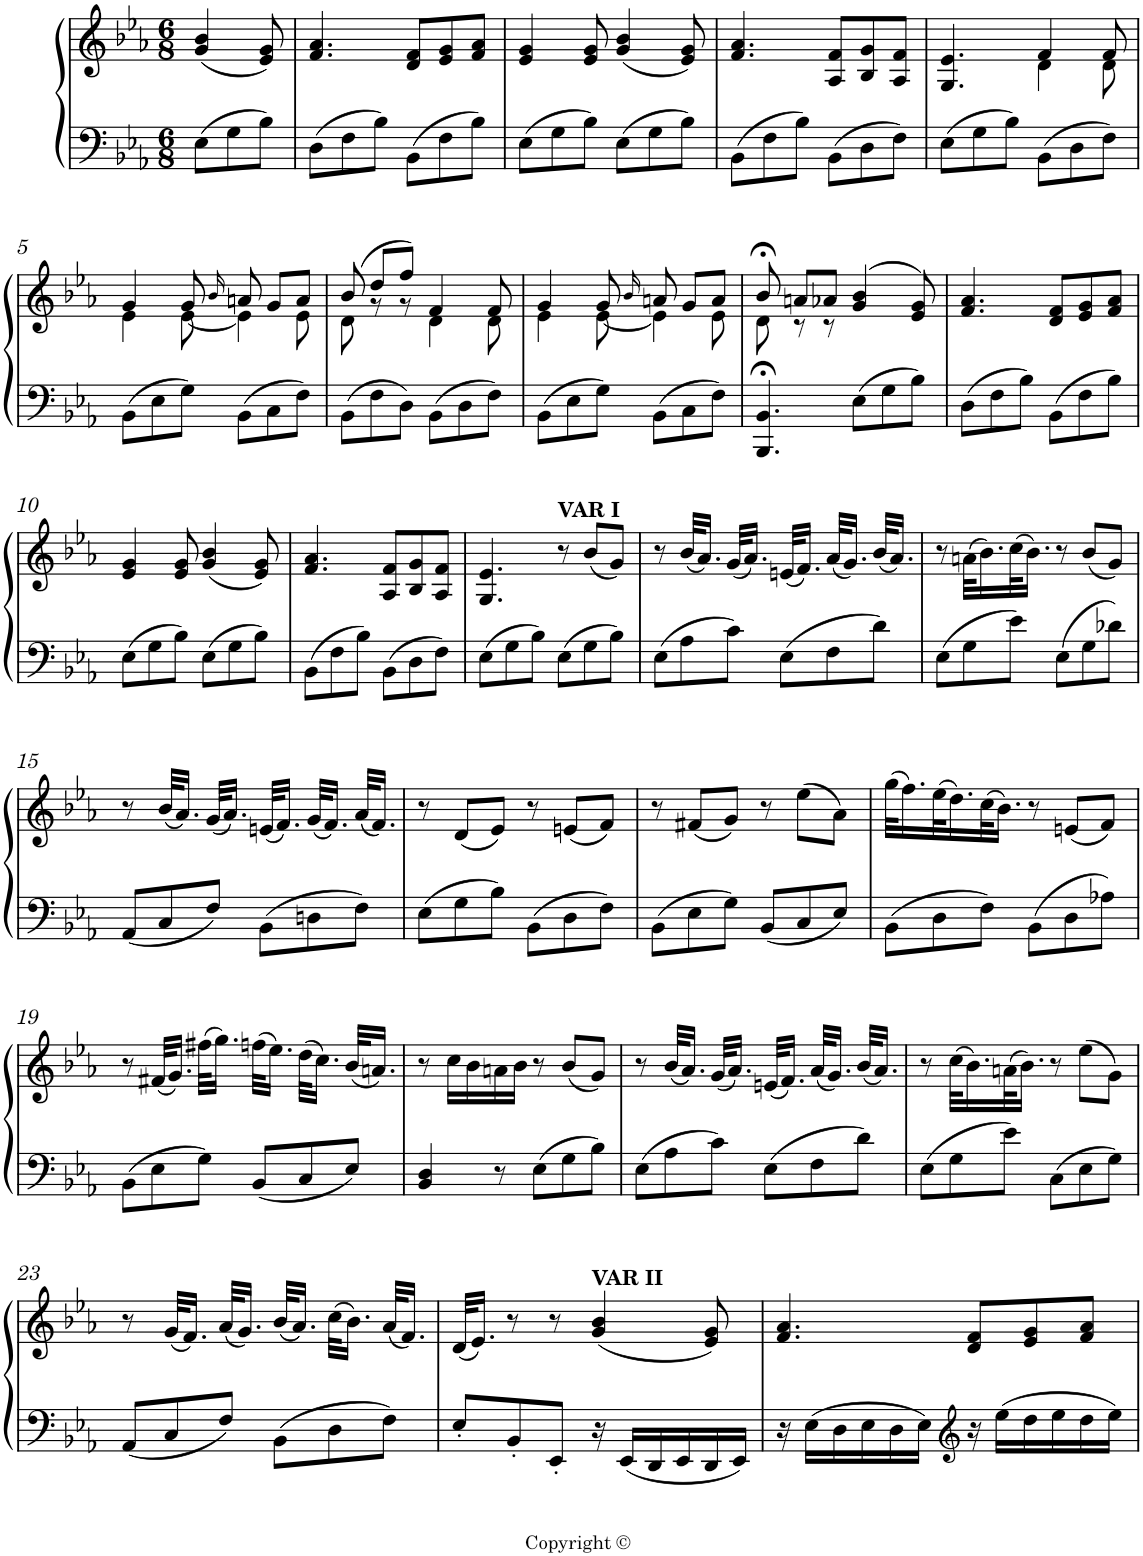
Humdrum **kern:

**kern	**kern
*part1	*part1
*staff2	*staff1
*I"Piano	*
*I'Pno.	*
*clefF4	*clefG2
*k[b-e-a-]	*k[b-e-a-]
*E-:	*E-:
*M6/8	*M6/8
=	=
8E-\L	(<4g/ 4b-/
8G\	.
8B-\J	8e-/ 8g/)
=1	=1
8D\L	4.f/ 4.a-/
8F\	.
8B-\J	.
8BB-\L	8d/ 8f/L
8F\	8e-/ 8g/
8B-\J	8f/ 8a-/J
=2	=2
8E-\L	4e-/ 4g/
8G\	.
8B-\J	8e-/ 8g/
8E-\L	(<4g/ 4b-/
8G\	.
8B-\J	8e-/ 8g/)
=3	=3
8BB-\L	4.f/ 4.a-/
8F\	.
8B-\J	.
8BB-\L	8A-/ 8f/L
8D\	8B-/ 8g/
8F\J	8A-/ 8f/J
=4	=4
*	*^
8E-\L	4.G/ 4.e-/	4.ryy
8G\	.	.
8B-\J	.	.
8BB-\L	4f/	4d\
8D\	.	.
8F\J	8f/	8d\
!!LO:LB:g=z	!!
=5	=5	=5
8BB-\L	4g/	4e-\
8E-\	.	.
8G\J	8g/	[8e-\
.	16qb-/	.
8BB-\L	8an/	4e-\]
8C\	8g/L	.
8F\J	8a/J	8e-\
=6	=6	=6
8BB-\L	(>8b-/	8d\
8F\	8dd/L	8r
8D\J	8ff/J)	8r
8BB-\L	4f/	4d\
8D\	.	.
8F\J	8f/	8d\
=7	=7	=7
8BB-\L	4g/	4e-\
8E-\	.	.
8G\J	8g/	[8e-\
.	16qb-/	.
8BB-\L	8an/	4e-\]
8C\	8g/L	.
8F\J	8a/J	8e-\
=8	=8	=8
4.BBB-/;< 4.BB-/;<	8b-;</	8d\
.	8an/L	8r
.	8a-X/J	8r
8E-\L	(>4g/ 4b-/	4.ryy
8G\	.	.
8B-\J	8e-/ 8g/)	.
*	*v	*v
=9	=9
8D\L	4.f/ 4.a-/
8F\	.
8B-\J	.
8BB-\L	8d/ 8f/L
8F\	8e-/ 8g/
8B-\J	8f/ 8a-/J
!!LO:LB:g=z
=10	=10
8E-\L	4e-/ 4g/
8G\	.
8B-\J	8e-/ 8g/
8E-\L	(<4g/ 4b-/
8G\	.
8B-\J	8e-/ 8g/)
=11	=11
8BB-\L	4.f/ 4.a-/
8F\	.
8B-\J	.
8BB-\L	8A-/ 8f/L
8D\	8B-/ 8g/
8F\J	8A-/ 8f/J
=12	=12
8E-\L	4.G/ 4.e-/
8G\	.
8B-\J	.
!	!LO:TX:a:B:t=VAR I
8E-\L	8r
8G\	(<8b-/L
8B-\J	8g/J)
=13	=13
8E-\L	8r
8A-\	(<32b-/KLL
.	16.a-/JJ)
8c\J	(<32g/KLL
.	16.a-/JJ)
8E-\L	(<32en/KLL
.	16.f/JJ)
8F\	(<32a-/KLL
.	16.g/JJ)
8d\J	(<32b-/KLL
.	16.a-/JJ)
=14	=14
8E-\L	8r
8G\	(>32an\KLL
.	16.b-\)
8e-\J	(>32cc\K
.	16.b-\JJ)
8E-\L	8r
8G\	(<8b-/L
8d-X\J	8g/J)
!!LO:LB:g=z
=15	=15
8AA-/L	8r
8C/	(<32b-/KLL
.	16.a-/JJ)
8F/J	(<32g/KLL
.	16.a-/JJ)
8BB-\L	(<32en/KLL
.	16.f/JJ)
8Dn\	(<32g/KLL
.	16.f/JJ)
8F\J	(<32a-/KLL
.	16.f/JJ)
=16	=16
8E-\L	8r
8G\	(<8d/L
8B-\J	8e-/J)
8BB-\L	8r
8D\	(<8en/L
8F\J	8f/J)
=17	=17
8BB-\L	8r
8E-\	(<8f#X/L
8G\J	8g/J)
8BB-/L	8r
8C/	(>8ee-\L
8E-/J	8a-\J)
=18	=18
8BB-\L	(>32gg\KLL
.	16.ff\)
8D\	(>32ee-\K
.	16.dd\)
8F\J	(>32cc\K
.	16.b-\JJ)
8BB-\L	8r
8D\	(<8en/L
8A-X\J	8f/J)
!!LO:LB:g=z
=19	=19
8BB-\L	8r
8E-\	(<32f#X/KLL
.	16.g/JJ)
8G\J	(>32ff#X\KLL
.	16.gg\JJ)
8BB-/L	(>32ffn\KLL
.	16.ee-\JJ)
8C/	(>32dd\KLL
.	16.cc\JJ)
8E-/J	(<32b-/KLL
.	16.an/JJ)
=20	=20
4BB-/ 4D/	8r
.	16cc\LL
.	16b-\
8r	16an\
.	16b-\JJ
8E-\L	8r
8G\	(<8b-/L
8B-\J	8g/J)
=21	=21
8E-\L	8r
8A-\	(<32b-/KLL
.	16.a-/JJ)
8c\J	(<32g/KLL
.	16.a-/JJ)
8E-\L	(<32en/KLL
.	16.f/JJ)
8F\	(<32a-/KLL
.	16.g/JJ)
8d\J	(<32b-/KLL
.	16.a-/JJ)
=22	=22
8E-\L	8r
8G\	(>32cc\KLL
.	16.b-\)
8e-\J	(>32an\K
.	16.b-\JJ)
8C\L	8r
8E-\	(>8ee-\L
8G\J	8g\J)
!!LO:LB:g=z
=23	=23
8AA-/L	8r
8C/	(<32g/KLL
.	16.f/JJ)
8F/J	(<32a-/KLL
.	16.g/JJ)
8BB-\L	(<32b-/KLL
.	16.a-/JJ)
8D\	(>32cc\KLL
.	16.b-\JJ)
8F\J	(<32a-/KLL
.	16.f/JJ)
=24	=24
8E-'/L	(<32d/KLL
.	16.e-/JJ)
8BB-'/	8r
8EE-'/J	8r
!	!LO:TX:a:B:t=VAR II
16r	(<4g/ 4b-/
16EE-/LL	.
16DD/	.
16EE-/	.
16DD/	8e-/ 8g/)
16EE-/JJ	.
=25	=25
16r	4.f/ 4.a-/
16E-\LL	.
16D\	.
16E-\	.
16D\	.
16E-\JJ	.
*clefG2	*
16r	8d/ 8f/L
16ee-\LL	.
16dd\	8e-/ 8g/
16ee-\	.
16dd\	8f/ 8a-/J
16ee-\JJ	.
=	=
*-	*-
